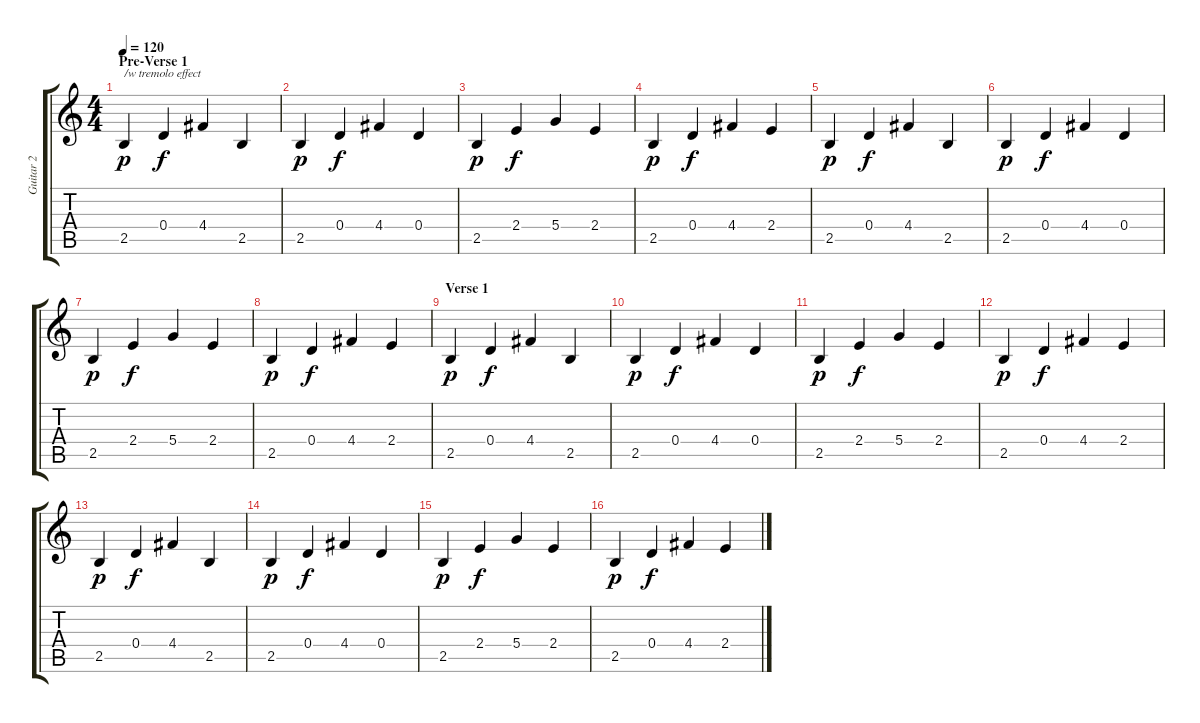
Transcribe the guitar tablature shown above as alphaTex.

\track ("Guitar 2" "Guitar 2") {instrument electricguitarclean}
\staff {score tabs}
\tuning (E4 B3 G3 D3 A2 E2) {hide}
\ts (4 4)
\section ("" "Pre-Verse 1")
\tempo 120
\clef g2
\ks c
2.5.4{txt "/w tremolo effect" dy p instrument electricguitarclean} 0.4.4{dy f} 4.4.4 2.5.4 |
2.5.4{dy p} 0.4.4{dy f} 4.4.4 0.4.4 |
2.5.4{dy p} 2.4.4{dy f} 5.4.4 2.4.4 |
2.5.4{dy p} 0.4.4{dy f} 4.4.4 2.4.4 |
2.5.4{dy p} 0.4.4{dy f} 4.4.4 2.5.4 |
2.5.4{dy p} 0.4.4{dy f} 4.4.4 0.4.4 |
2.5.4{dy p} 2.4.4{dy f} 5.4.4 2.4.4 |
2.5.4{dy p} 0.4.4{dy f} 4.4.4 2.4.4 |
\section ("" "Verse 1")
2.5.4{dy p} 0.4.4{dy f} 4.4.4 2.5.4 |
2.5.4{dy p} 0.4.4{dy f} 4.4.4 0.4.4 |
2.5.4{dy p} 2.4.4{dy f} 5.4.4 2.4.4 |
2.5.4{dy p} 0.4.4{dy f} 4.4.4 2.4.4 |
2.5.4{dy p} 0.4.4{dy f} 4.4.4 2.5.4 |
2.5.4{dy p} 0.4.4{dy f} 4.4.4 0.4.4 |
2.5.4{dy p} 2.4.4{dy f} 5.4.4 2.4.4 |
2.5.4{dy p} 0.4.4{dy f} 4.4.4 2.4.4
